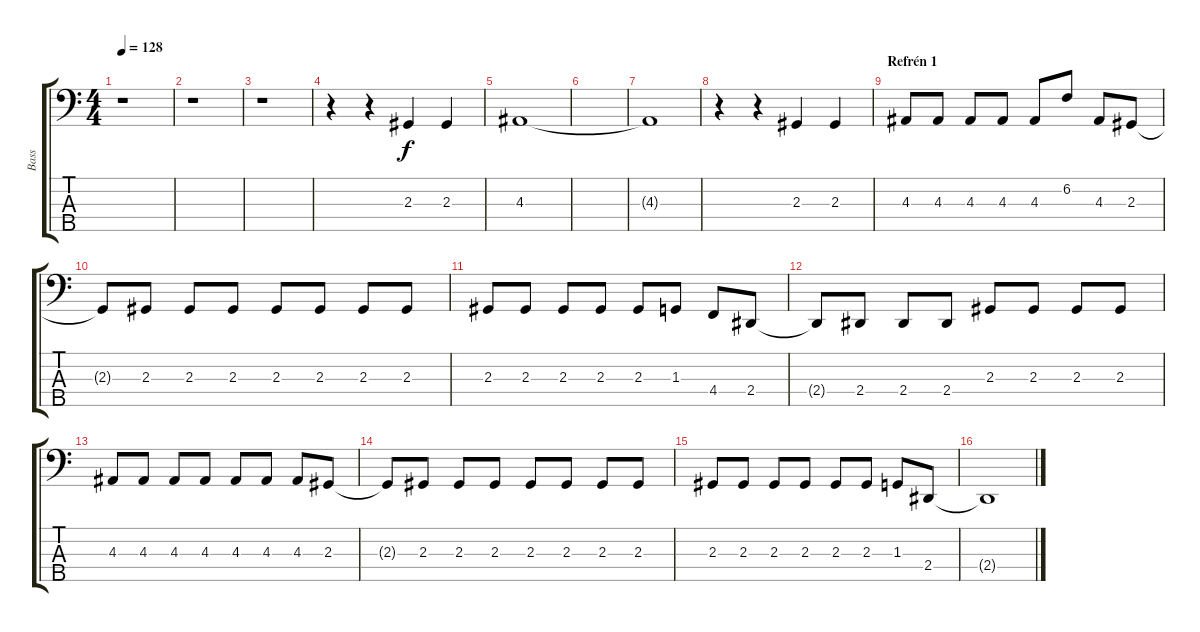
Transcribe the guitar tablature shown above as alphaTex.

\track ("Bass" "Bass") {instrument electricbassfinger}
\staff {score tabs}
\tuning (E2 B1 Gb1 Db1 Ab0) {hide}
\ts (4 4)
\tempo 128
\clef f4
\ks c
r.1{dy f instrument electricbassfinger} |
r.1 |
r.1 |
r.4 r.4 2.3.4 2.3.4 |
4.3.1 |
|
4.3{t}.1 |
r.4 r.4 2.3.4 2.3.4 |
\section ("" "Refrén 1")
4.3.8 4.3.8 4.3.8 4.3.8 4.3.8 6.2.8 4.3.8 2.3.8 |
2.3{t}.8 2.3.8 2.3.8 2.3.8 2.3.8 2.3.8 2.3.8 2.3.8 |
2.3.8 2.3.8 2.3.8 2.3.8 2.3.8 1.3.8 4.4.8 2.4.8 |
2.4{t}.8 2.4.8 2.4.8 2.4.8 2.3.8 2.3.8 2.3.8 2.3.8 |
4.3.8 4.3.8 4.3.8 4.3.8 4.3.8 4.3.8 4.3.8 2.3.8 |
2.3{t}.8 2.3.8 2.3.8 2.3.8 2.3.8 2.3.8 2.3.8 2.3.8 |
2.3.8 2.3.8 2.3.8 2.3.8 2.3.8 2.3.8 1.3.8 2.4.8 |
2.4{t}.1
